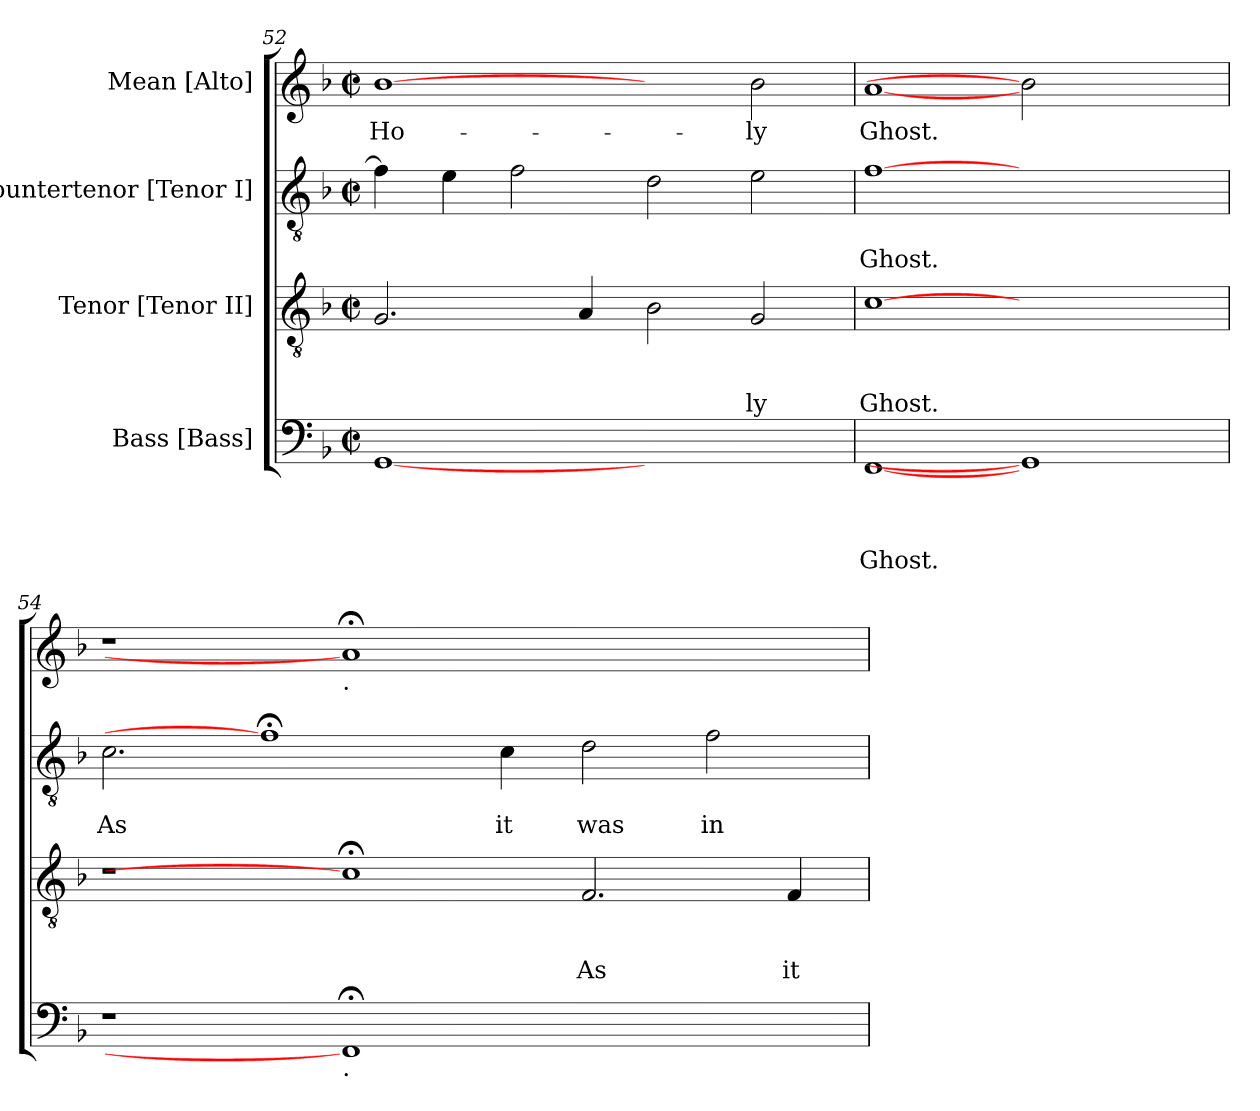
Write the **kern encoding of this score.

**kern	**text	**text	**text	**text	**kern	**text	**text	**text	**kern	**text	**text	**kern	**text
*part4	*part4	*part4	*part4	*part4	*part3	*part3	*part3	*part3	*part2	*part2	*part2	*part1	*part1
*staff4	*staff4	*staff4	*staff4	*staff4	*staff3	*staff3	*staff3	*staff3	*staff2	*staff2	*staff2	*staff1	*staff1
*I"Bass [Bass]	*	*	*	*	*I"Tenor [Tenor II]	*	*	*	*I"Countertenor [Tenor I]	*	*	*I"Mean [Alto]	*
*clefF4	*	*	*	*	*clefGv2	*	*	*	*clefGv2	*	*	*clefG2	*
*k[b-]	*	*	*	*	*k[b-]	*	*	*	*k[b-]	*	*	*k[b-]	*
*F:	*	*	*	*	*F:	*	*	*	*F:	*	*	*F:	*
*M2/2	*	*	*	*	*M2/2	*	*	*	*M2/2	*	*	*M2/2	*
*met(c|)	*	*	*	*	*met(c|)	*	*	*	*met(c|)	*	*	*met(c|)	*
=52	=52	=52	=52	=52	=52	=52	=52	=52	=52	=52	=52	=52	=52
!	!	!	!	!	!	!	!	!	!	!	!	!	!LO:LY:b
[1GG	.	.	.	.	2.G/	.	.	.	4f\]	.	.	[1b-	Ho-
.	.	.	.	.	.	.	.	.	4e\	.	.	.	.
.	.	.	.	.	.	.	.	.	2f\	.	.	.	.
.	.	.	.	.	4A/	.	.	.	.	.	.	.	.
1ryy	.	.	.	.	2B-\	.	.	.	2d\	.	.	2ryy	.
!	!	!	!	!	!	!	!	!LO:LY:b	!	!	!	!	!LO:LY:b
.	.	.	.	.	2G/	.	.	-ly	2e\	.	.	2b-\	-ly
=53	=53	=53	=53	=53	=53	=53	=53	=53	=53	=53	=53	=53	=53
!	!	!	!	!LO:LY:b	!	!	!	!LO:LY:b	!	!	!LO:LY:b	!	!LO:LY:b
[1FF	.	.	.	Ghost.	[1c	.	.	Ghost.	[1f	.	Ghost.	[1a	Ghost.
1GG]	.	.	.	.	1ryy	.	.	.	1ryy	.	.	2b-]	.
.	.	.	.	.	.	.	.	.	.	.	.	2ryy	.
!!LO:PB:g=z
=54	=54	=54	=54	=54	=54	=54	=54	=54	=54	=54	=54	=54	=54
!	!	!	!	!	!	!	!	!	!	!	!LO:LY:b	!	!
1r	.	.	.	.	1r	.	.	.	2.c\	.	As	1r	.
.	.	.	.	.	.	.	.	.	1f;]	.	.	.	.
!	!	!	!	!	!	!	!	!	!	!	!	!LO:TX:b:t=.	!
!LO:TX:b:t=.	!	!	!	!	!	!	!	!	!	!	!	!	!
1FF;]	.	.	.	.	1c;]	.	.	.	.	.	.	1a;]	.
!	!	!	!	!	!	!	!	!	!	!	!LO:LY:b	!	!
.	.	.	.	.	.	.	.	.	4c\	.	it	.	.
!	!	!	!	!	!	!	!	!LO:LY:b	!	!	!LO:LY:b	!	!
1ryy	.	.	.	.	2.F/	.	.	As	2d\	.	was	1ryy	.
!	!	!	!	!	!	!	!	!	!	!	!LO:LY:b	!	!
.	.	.	.	.	.	.	.	.	2f\	.	in	.	.
!	!	!	!	!	!	!	!	!LO:LY:b	!	!	!	!	!
.	.	.	.	.	4F/	.	.	it	.	.	.	.	.
=	=	=	=	=	=	=	=	=	=	=	=	=	=
*-	*-	*-	*-	*-	*-	*-	*-	*-	*-	*-	*-	*-	*-
